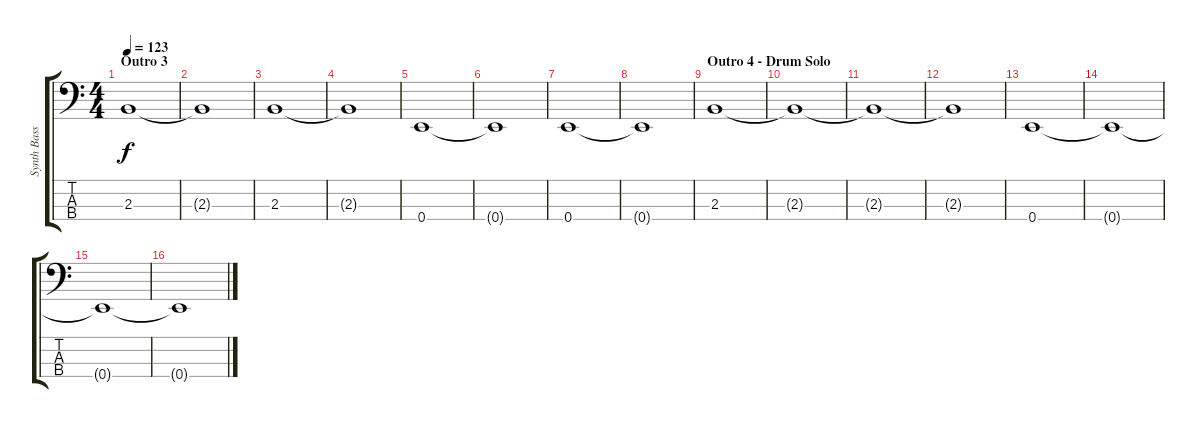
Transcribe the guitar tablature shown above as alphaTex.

\track ("Synth Bass" "Synth Bass") {instrument synthbass2}
\staff {score tabs}
\tuning (G2 D2 A1 E1) {hide}
\ts (4 4)
\section ("" "Outro 3")
\tempo 123
\clef f4
\ks c
2.3.1{dy f} |
2.3{t}.1 |
2.3.1 |
2.3{t}.1 |
0.4.1 |
0.4{t}.1 |
0.4.1 |
0.4{t}.1 |
\section ("" "Outro 4 - Drum Solo")
2.3.1 |
2.3{t}.1 |
2.3{t}.1 |
2.3{t}.1 |
0.4.1 |
0.4{t}.1 |
0.4{t}.1 |
0.4{t}.1
